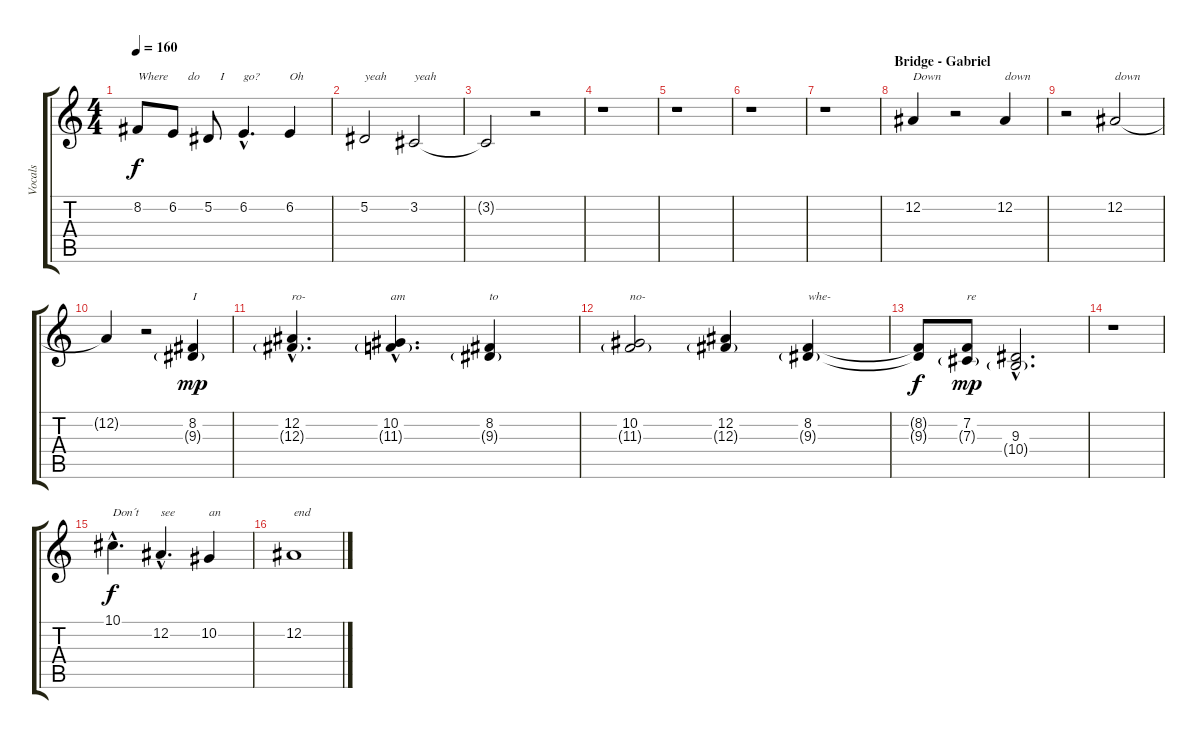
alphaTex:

\track ("Vocals" "Vocals") {instrument choiraahs}
\staff {score tabs}
\tuning (Eb4 Bb3 Gb3 Db3 Ab2 Eb2) {hide}
\ts (4 4)
\tempo 160
\clef g2
\ks c
8.2.8{txt "Where" dy f} 6.2.8{txt "     do"} 5.2.8{txt "    I"} 6.2{hac}.4{d txt "go?"} 6.2.4{txt "Oh"} |
5.2.2{txt "yeah"} 3.2.2{txt "yeah"} |
3.2{t}.2 r.2 |
r.1 |
r.1 |
r.1 |
r.1 |
\section ("" "Bridge - Gabriel")
12.2.4{txt "Down"} r.2 12.2.4{txt "down"} |
r.2 12.2.2{txt "down"} |
12.2{t}.4 r.2 (8.2 9.3{g}).4{txt "I" dy mp} |
(12.2{hac} 12.3{g hac}).4{d txt "ro-"} (10.2{hac} 11.3{g hac}).4{d txt "am"} (8.2 9.3{g}).4{txt "to"} |
(10.2 11.3{g}).2{txt "no-"} (12.2 12.3{g}).4 (8.2 9.3{g}).4{txt "whe-"} |
(8.2{t} 9.3{t}).8{dy f} (7.2 7.3{g}).8{txt "re" dy mp} (9.3{hac} 10.4{g hac}).2{d} |
r.1 |
10.1{hac}.4{d txt "Don´t" dy f} 12.2{hac}.4{d txt "see"} 10.2.4{txt "an"} |
12.2.1{txt "end"}
